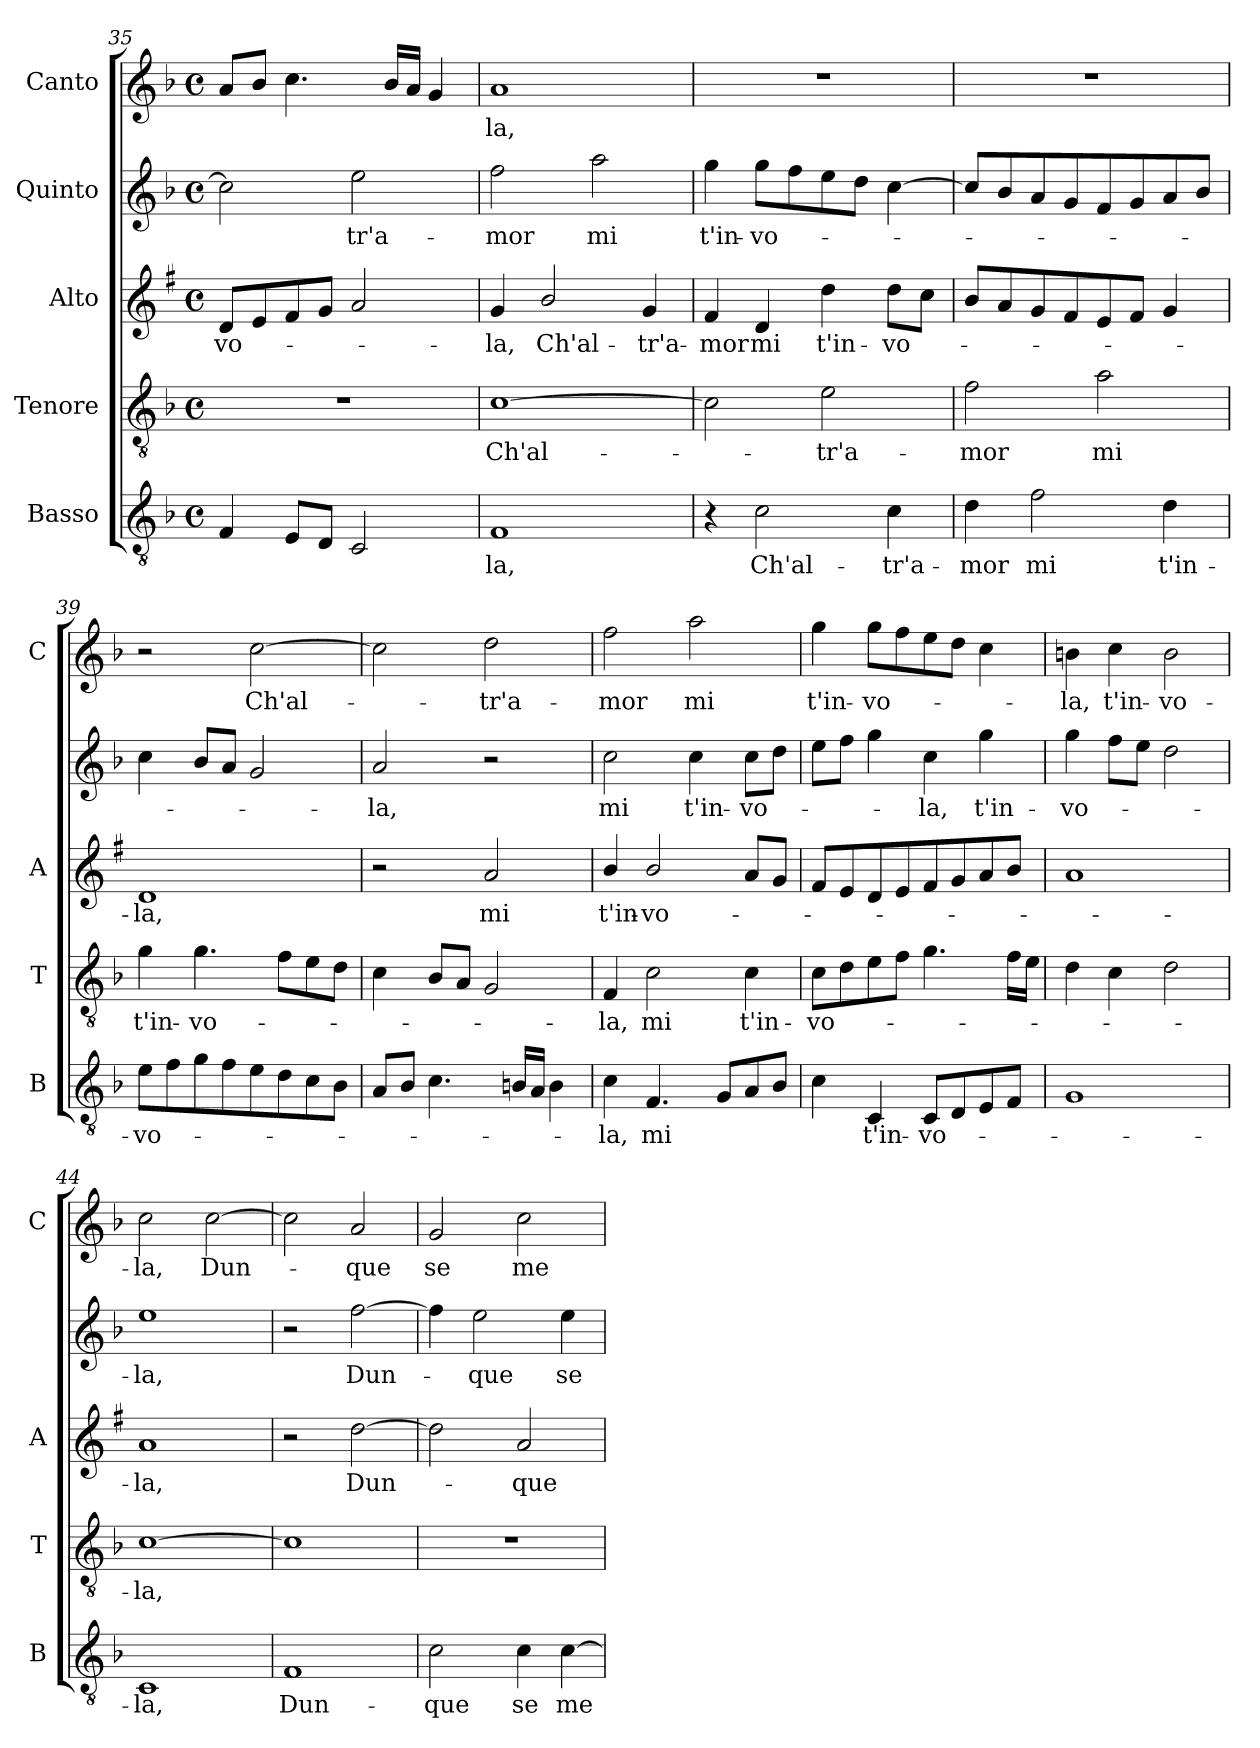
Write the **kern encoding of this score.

**kern	**text	**kern	**text	**kern	**text	**kern	**text	**kern	**text
*part5	*part5	*part4	*part4	*part3	*part3	*part2	*part2	*part1	*part1
*staff5	*staff5	*staff4	*staff4	*staff3	*staff3	*staff2	*staff2	*staff1	*staff1
*I"Basso	*	*I"Tenore	*	*I"Alto	*	*I"Quinto	*	*I"Canto	*
*I'B	*	*I'T	*	*I'A	*	*	*	*I'C	*
*clefGv2	*	*clefGv2	*	*clefG2	*	*clefG2	*	*clefG2	*
*	*	*	*	*ITrd1c2	*	*	*	*	*
*k[b-]	*	*k[b-]	*	*k[b-]	*	*k[b-]	*	*k[b-]	*
*F:	*	*F:	*	*F:	*	*F:	*	*F:	*
*M4/4	*	*M4/4	*	*M4/4	*	*M4/4	*	*M4/4	*
*met(c)	*	*met(c)	*	*met(c)	*	*met(c)	*	*met(c)	*
=35	=35	=35	=35	=35	=35	=35	=35	=35	=35
!	!	!	!	!	!LO:LY:b	!	!	!	!
4F/	.	1r	.	8c/L	-vo-	2cc\]	.	8a/L	.
.	.	.	.	8d/	.	.	.	8b-/J	.
8E/L	.	.	.	8e/	.	.	.	4.cc\	.
8D/J	.	.	.	8f/J	.	.	.	.	.
!	!	!	!	!	!	!	!LO:LY:b	!	!
2C/	.	.	.	2g/	.	2ee\	-tr'a-	.	.
.	.	.	.	.	.	.	.	16b-/LL	.
.	.	.	.	.	.	.	.	16a/JJ	.
.	.	.	.	.	.	.	.	4g/	.
=36	=36	=36	=36	=36	=36	=36	=36	=36	=36
!	!LO:LY:b	!	!LO:LY:b	!	!LO:LY:b	!	!LO:LY:b	!	!LO:LY:b
1F	-la,	[1c	Ch'al-	4f/	-la,	2ff\	-mor	1a	-la,
!	!	!	!	!	!LO:LY:b	!	!	!	!
.	.	.	.	2a/	Ch'al-	.	.	.	.
!	!	!	!	!	!	!	!LO:LY:b	!	!
.	.	.	.	.	.	2aa\	mi	.	.
!	!	!	!	!	!LO:LY:b	!	!	!	!
.	.	.	.	4f/	-tr'a-	.	.	.	.
=37	=37	=37	=37	=37	=37	=37	=37	=37	=37
!	!	!	!	!	!LO:LY:b	!	!LO:LY:b	!	!
4r	.	2c\]	.	4e/	-mor	4gg\	t'in-	1r	.
!	!LO:LY:b	!	!	!	!LO:LY:b	!	!LO:LY:b	!	!
2c\	Ch'al-	.	.	4c/	mi	8gg\L	-vo-	.	.
.	.	.	.	.	.	8ff\	.	.	.
!	!	!	!LO:LY:b	!	!LO:LY:b	!	!	!	!
.	.	2e\	-tr'a-	4cc\	t'in-	8ee\	.	.	.
.	.	.	.	.	.	8dd\J	.	.	.
!	!LO:LY:b	!	!	!	!LO:LY:b	!	!	!	!
4c\	-tr'a-	.	.	8cc\L	-vo-	[4cc\	.	.	.
.	.	.	.	8b-\J	.	.	.	.	.
!!LO:LB:g=z
=38	=38	=38	=38	=38	=38	=38	=38	=38	=38
!	!LO:LY:b	!	!LO:LY:b	!	!	!	!	!	!
4d\	-mor	2f\	-mor	8a/L	.	8cc/L]	.	1r	.
.	.	.	.	8g/	.	8b-/	.	.	.
!	!LO:LY:b	!	!	!	!	!	!	!	!
2f\	mi	.	.	8f/	.	8a/	.	.	.
.	.	.	.	8e/	.	8g/	.	.	.
!	!	!	!LO:LY:b	!	!	!	!	!	!
.	.	2a\	mi	8d/	.	8f/	.	.	.
.	.	.	.	8e/J	.	8g/	.	.	.
!	!LO:LY:b	!	!	!	!	!	!	!	!
4d\	t'in-	.	.	4f/	.	8a/	.	.	.
.	.	.	.	.	.	8b-/J	.	.	.
=39	=39	=39	=39	=39	=39	=39	=39	=39	=39
!	!LO:LY:b	!	!LO:LY:b	!	!LO:LY:b	!	!	!	!
8e\L	-vo-	4g\	t'in-	1c	-la,	4cc\	.	2r	.
8f\	.	.	.	.	.	.	.	.	.
!	!	!	!LO:LY:b	!	!	!	!	!	!
8g\	.	4.g\	-vo-	.	.	8b-/L	.	.	.
8f\	.	.	.	.	.	8a/J	.	.	.
!	!	!	!	!	!	!	!	!	!LO:LY:b
8e\	.	.	.	.	.	2g/	.	[2cc\	Ch'al-
8d\	.	8f\L	.	.	.	.	.	.	.
8c\	.	8e\	.	.	.	.	.	.	.
8B-\J	.	8d\J	.	.	.	.	.	.	.
=40	=40	=40	=40	=40	=40	=40	=40	=40	=40
!	!	!	!	!	!	!	!LO:LY:b	!	!
8A/L	.	4c\	.	2r	.	2a/	-la,	2cc\]	.
8B-/J	.	.	.	.	.	.	.	.	.
4.c\	.	8B-/L	.	.	.	.	.	.	.
.	.	8A/J	.	.	.	.	.	.	.
!	!	!	!	!	!LO:LY:b	!	!	!	!LO:LY:b
.	.	2G/	.	2g/	mi	2r	.	2dd\	-tr'a-
16Bn/LL	.	.	.	.	.	.	.	.	.
16A/JJ	.	.	.	.	.	.	.	.	.
4B\	.	.	.	.	.	.	.	.	.
=41	=41	=41	=41	=41	=41	=41	=41	=41	=41
!	!LO:LY:b	!	!LO:LY:b	!	!LO:LY:b	!	!LO:LY:b	!	!LO:LY:b
4c\	-la,	4F/	-la,	4a/	t'in-	2cc\	mi	2ff\	-mor
!	!LO:LY:b	!	!LO:LY:b	!	!LO:LY:b	!	!	!	!
4.F/	mi	2c\	mi	2a/	-vo-	.	.	.	.
!	!	!	!	!	!	!	!LO:LY:b	!	!LO:LY:b
.	.	.	.	.	.	4cc\	t'in-	2aa\	mi
8G/L	.	.	.	.	.	.	.	.	.
!	!	!	!LO:LY:b	!	!	!	!LO:LY:b	!	!
8A/	.	4c\	t'in-	8g/L	.	8cc\L	-vo-	.	.
8B-/J	.	.	.	8f/J	.	8dd\J	.	.	.
=42	=42	=42	=42	=42	=42	=42	=42	=42	=42
!	!	!	!LO:LY:b	!	!	!	!	!	!LO:LY:b
4c\	.	8c\L	-vo-	8e/L	.	8ee\L	.	4gg\	t'in-
.	.	8d\	.	8d/	.	8ff\J	.	.	.
!	!LO:LY:b	!	!	!	!	!	!	!	!LO:LY:b
4C/	t'in-	8e\	.	8c/	.	4gg\	.	8gg\L	-vo-
.	.	8f\J	.	8d/	.	.	.	8ff\	.
!	!LO:LY:b	!	!	!	!	!	!LO:LY:b	!	!
8C/L	-vo-	4.g\	.	8e/	.	4cc\	-la,	8ee\	.
8D/	.	.	.	8f/	.	.	.	8dd\J	.
!	!	!	!	!	!	!	!LO:LY:b	!	!
8E/	.	.	.	8g/	.	4gg\	t'in-	4cc\	.
8F/J	.	16f\LL	.	8a/J	.	.	.	.	.
.	.	16e\JJ	.	.	.	.	.	.	.
=43	=43	=43	=43	=43	=43	=43	=43	=43	=43
!	!	!	!	!	!	!	!LO:LY:b	!	!LO:LY:b
1G	.	4d\	.	1g	.	4gg\	-vo-	4bn\	-la,
!	!	!	!	!	!	!	!	!	!LO:LY:b
.	.	4c\	.	.	.	8ff\L	.	4cc\	t'in-
.	.	.	.	.	.	8ee\J	.	.	.
!	!	!	!	!	!	!	!	!	!LO:LY:b
.	.	2d\	.	.	.	2dd\	.	2b\	-vo-
=44	=44	=44	=44	=44	=44	=44	=44	=44	=44
!	!LO:LY:b	!	!LO:LY:b	!	!LO:LY:b	!	!LO:LY:b	!	!LO:LY:b
1C	-la,	[1c	-la,	1g	-la,	1ee	-la,	2cc\	-la,
!	!	!	!	!	!	!	!	!	!LO:LY:b
.	.	.	.	.	.	.	.	[2cc\	Dun-
!!LO:PB:g=z
=45	=45	=45	=45	=45	=45	=45	=45	=45	=45
!	!LO:LY:b	!	!	!	!	!	!	!	!
1F	Dun-	1c]	.	2r	.	2r	.	2cc\]	.
!	!	!	!	!	!LO:LY:b	!	!LO:LY:b	!	!LO:LY:b
.	.	.	.	[2cc\	Dun-	[2ff\	Dun-	2a/	-que
=46	=46	=46	=46	=46	=46	=46	=46	=46	=46
!	!LO:LY:b	!	!	!	!	!	!	!	!LO:LY:b
2c\	-que	1r	.	2cc\]	.	4ff\]	.	2g/	se
!	!	!	!	!	!	!	!LO:LY:b	!	!
.	.	.	.	.	.	2ee\	-que	.	.
!	!LO:LY:b	!	!	!	!LO:LY:b	!	!	!	!LO:LY:b
4c\	se	.	.	2g/	-que	.	.	2cc\	me
!	!LO:LY:b	!	!	!	!	!	!LO:LY:b	!	!
[4c\	me	.	.	.	.	4ee\	se	.	.
=	=	=	=	=	=	=	=	=	=
*-	*-	*-	*-	*-	*-	*-	*-	*-	*-
